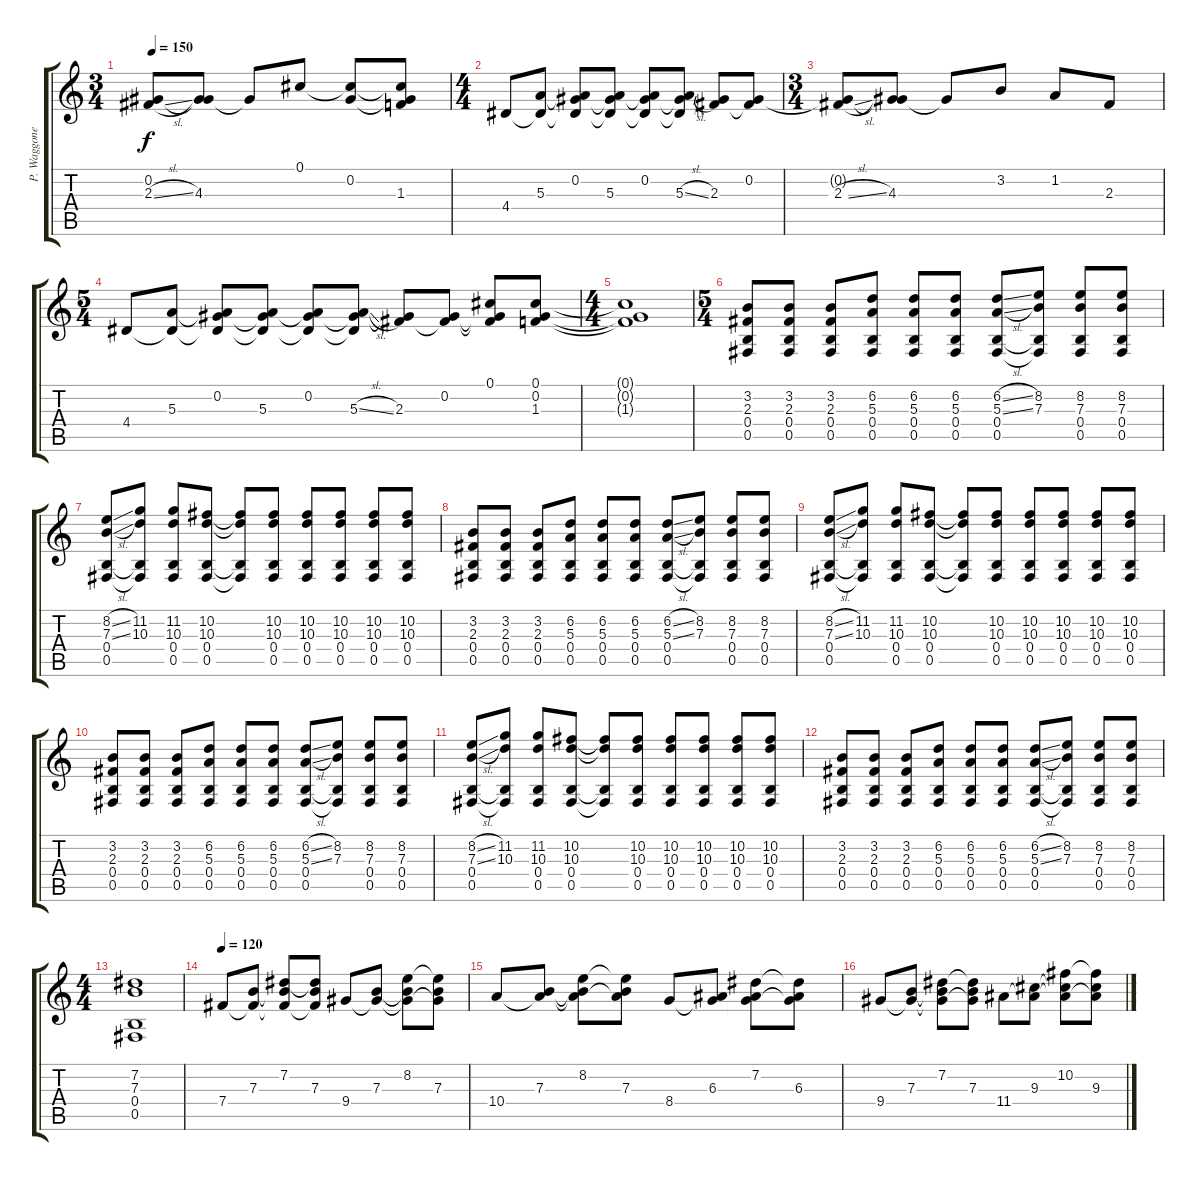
\track ("P. Waggoner Gtr." "P. Waggone") {instrument distortionguitar}
\staff {score tabs}
\tuning (Db4 Ab3 E3 B2 Gb2 Db2) {hide}
\ts (3 4)
\tempo 150
\clef g2
\ks c
(0.2{t} 2.3{sl}).8{dy f} (0.2{t} 4.3).8 4.3{t}.8 0.1.8 (0.1{t} 0.2).8 (0.1{t} 0.2{t} 1.3).8 |
\ts (4 4)
4.4.8 (5.3 4.4{t}).8 (0.2 5.3{t} 4.4{t}).8 (0.2{t} 5.3 4.4{t}).8 (0.2 5.3{t} 4.4{t}).8 (0.2{t} 5.3{sl} 4.4{t}).8 (0.2{t} 2.3).8 (0.2 2.3{t}).8 |
\ts (3 4)
(0.2{t} 2.3{sl}).8 (0.2{t} 4.3).8 4.3{t}.8 3.2.8 1.2.8 2.3.8 |
\ts (5 4)
4.4.8 (5.3 4.4{t}).8 (0.2 5.3{t} 4.4{t}).8 (0.2{t} 5.3 4.4{t}).8 (0.2 5.3{t} 4.4{t}).8 (0.2{t} 5.3{sl} 4.4{t}).8 (0.2{t} 2.3).8 (0.2 2.3{t}).8 (0.1 0.2{t} 2.3{t}).8 (0.1 0.2 1.3).8 |
\ts (4 4)
(0.1{t} 0.2{t} 1.3{t}).1 |
\ts (5 4)
(3.2 2.3 0.4 0.5).8 (3.2 2.3 0.4 0.5).8 (3.2 2.3 0.4 0.5).8 (6.2 5.3 0.4 0.5).8 (6.2 5.3 0.4 0.5).8 (6.2 5.3 0.4 0.5).8 (6.2{sl} 5.3{sl} 0.4 0.5).8 (8.2 7.3 0.4{t} 0.5{t}).8 (8.2 7.3 0.4 0.5).8 (8.2 7.3 0.4 0.5).8 |
(8.2{sl} 7.3{sl} 0.4 0.5).8 (11.2 10.3 0.4{t} 0.5{t}).8 (11.2 10.3 0.4 0.5).8 (10.2 10.3 0.4 0.5).8 (10.2{t} 10.3{t} 0.4{t} 0.5{t}).8 (10.2 10.3 0.4 0.5).8 (10.2 10.3 0.4 0.5).8 (10.2 10.3 0.4 0.5).8 (10.2 10.3 0.4 0.5).8 (10.2 10.3 0.4 0.5).8 |
(3.2 2.3 0.4 0.5).8 (3.2 2.3 0.4 0.5).8 (3.2 2.3 0.4 0.5).8 (6.2 5.3 0.4 0.5).8 (6.2 5.3 0.4 0.5).8 (6.2 5.3 0.4 0.5).8 (6.2{sl} 5.3{sl} 0.4 0.5).8 (8.2 7.3 0.4{t} 0.5{t}).8 (8.2 7.3 0.4 0.5).8 (8.2 7.3 0.4 0.5).8 |
(8.2{sl} 7.3{sl} 0.4 0.5).8 (11.2 10.3 0.4{t} 0.5{t}).8 (11.2 10.3 0.4 0.5).8 (10.2 10.3 0.4 0.5).8 (10.2{t} 10.3{t} 0.4{t} 0.5{t}).8 (10.2 10.3 0.4 0.5).8 (10.2 10.3 0.4 0.5).8 (10.2 10.3 0.4 0.5).8 (10.2 10.3 0.4 0.5).8 (10.2 10.3 0.4 0.5).8 |
(3.2 2.3 0.4 0.5).8 (3.2 2.3 0.4 0.5).8 (3.2 2.3 0.4 0.5).8 (6.2 5.3 0.4 0.5).8 (6.2 5.3 0.4 0.5).8 (6.2 5.3 0.4 0.5).8 (6.2{sl} 5.3{sl} 0.4 0.5).8 (8.2 7.3 0.4{t} 0.5{t}).8 (8.2 7.3 0.4 0.5).8 (8.2 7.3 0.4 0.5).8 |
(8.2{sl} 7.3{sl} 0.4 0.5).8 (11.2 10.3 0.4{t} 0.5{t}).8 (11.2 10.3 0.4 0.5).8 (10.2 10.3 0.4 0.5).8 (10.2{t} 10.3{t} 0.4{t} 0.5{t}).8 (10.2 10.3 0.4 0.5).8 (10.2 10.3 0.4 0.5).8 (10.2 10.3 0.4 0.5).8 (10.2 10.3 0.4 0.5).8 (10.2 10.3 0.4 0.5).8 |
(3.2 2.3 0.4 0.5).8 (3.2 2.3 0.4 0.5).8 (3.2 2.3 0.4 0.5).8 (6.2 5.3 0.4 0.5).8 (6.2 5.3 0.4 0.5).8 (6.2 5.3 0.4 0.5).8 (6.2{sl} 5.3{sl} 0.4 0.5).8 (8.2 7.3 0.4{t} 0.5{t}).8 (8.2 7.3 0.4 0.5).8 (8.2 7.3 0.4 0.5).8 |
\ts (4 4)
(7.2 7.3 0.4 0.5).1 |
\tempo 120
7.4.8{instrument electricguitarclean} (7.3 7.4{t}).8 (7.2 7.3{t} 7.4{t}).8 (7.2{t} 7.3 7.4{t}).8 9.4.8 (7.3 9.4{t}).8 (8.2 7.3{t} 9.4{t}).8 (8.2{t} 7.3 9.4{t}).8 |
10.4.8 (7.3 10.4{t}).8 (8.2 7.3{t} 10.4{t}).8 (8.2{t} 7.3 10.4{t}).8 8.4.8 (6.3 8.4{t}).8 (7.2 6.3{t} 8.4{t}).8 (7.2{t} 6.3 8.4{t}).8 |
9.4.8 (7.3 9.4{t}).8 (7.2 7.3{t} 9.4{t}).8 (7.2{t} 7.3 9.4{t}).8 11.4.8 (9.3 11.4{t}).8 (10.2 9.3{t} 11.4{t}).8 (10.2{t} 9.3 11.4{t}).8
